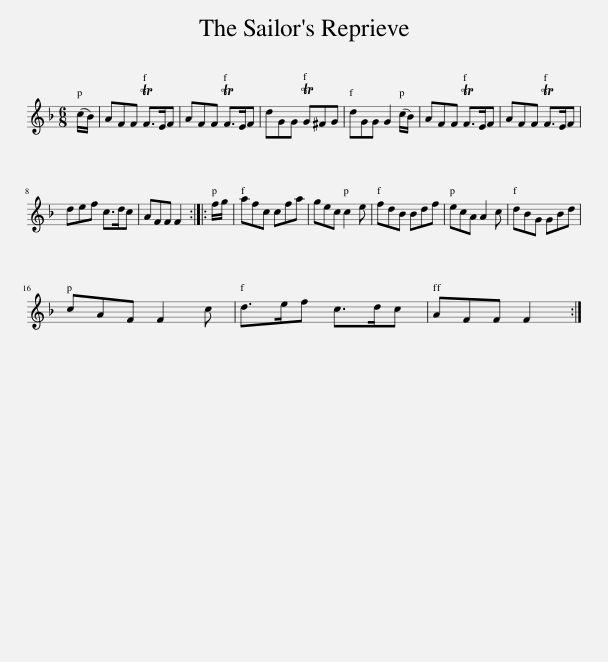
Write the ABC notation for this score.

X:1
L:1/8
M:6/8
I:linebreak $
K:F
V:1 treble
V:1
 (c/B/) | AFF TF>EF | AFF TF>EF | dGG TG^FG | dGG G2 (c/B/) | %5
 AFF TF>EF | AFF TF>EF |$ def c>dc | AFF F2 :: f/g/ | %10
 afc cfa | gec c2 e | fdB Bdf | ecA A2 c | dBG GBd |$ %15
 cAF F2 c | d>ef c>dc | AFF F2 :| %18
